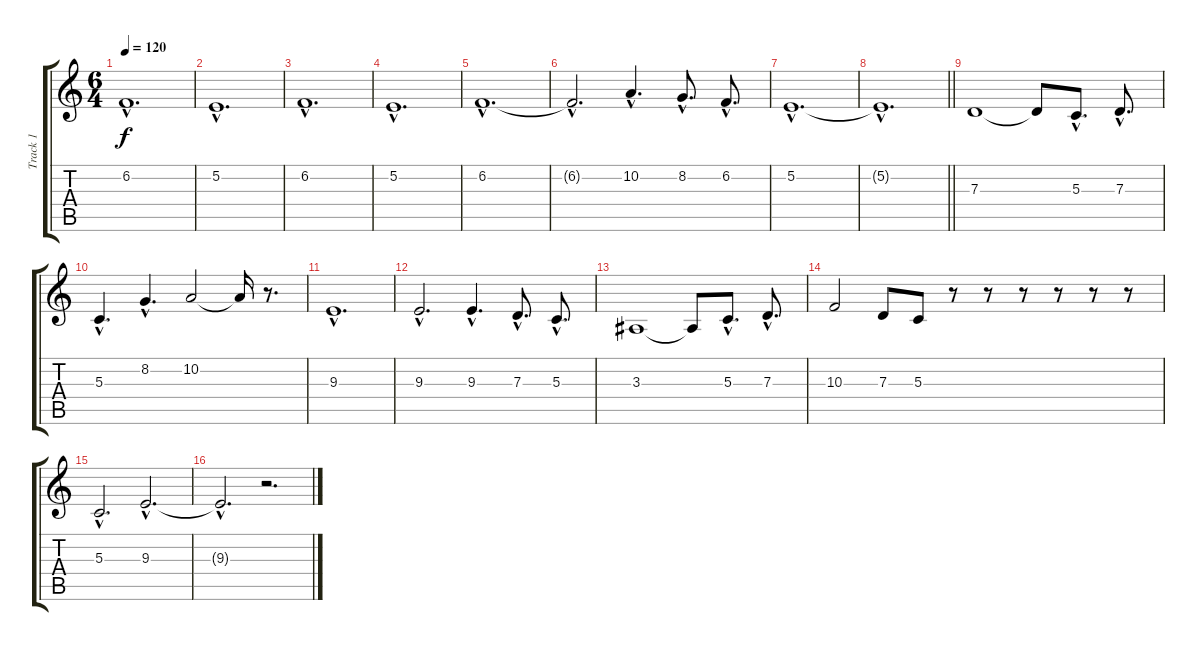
\track ("Track 1" "Track 1") {instrument synthvoice}
\staff {score tabs}
\tuning (E4 B3 G3 D3 A2 E2) {hide}
\ts (6 4)
\tempo 120
\clef g2
\ks c
6.2{hac}.1{d dy f} |
5.2{hac}.1{d} |
6.2{hac}.1{d} |
5.2{hac}.1{d} |
6.2{hac}.1{d} |
6.2{hac t}.2{d} 10.2{hac}.4{d} 8.2{hac}.8{d} 6.2{hac}.8{d} |
5.2{hac}.1{d} |
\barLineRight lightlight
5.2{hac t}.1{d} |
7.3.1 7.3{t}.8 5.3{hac}.8{d} 7.3{hac}.8{d} |
5.3{hac}.4{d} 8.2{hac}.4{d} 10.2.2 10.2{t}.16 r.8{d} |
9.3{hac}.1{d} |
9.3{hac}.2{d} 9.3{hac}.4{d} 7.3{hac}.8{d} 5.3{hac}.8{d} |
3.3.1 3.3{t}.8 5.3{hac}.8{d volume 8} 7.3{hac}.8{d} |
10.3.2 7.3.8 5.3.8 r.8 r.8 r.8 r.8 r.8 r.8 |
5.3{hac}.2{d volume 11} 9.3{hac}.2{d} |
9.3{hac t}.2{d} r.2{d}
